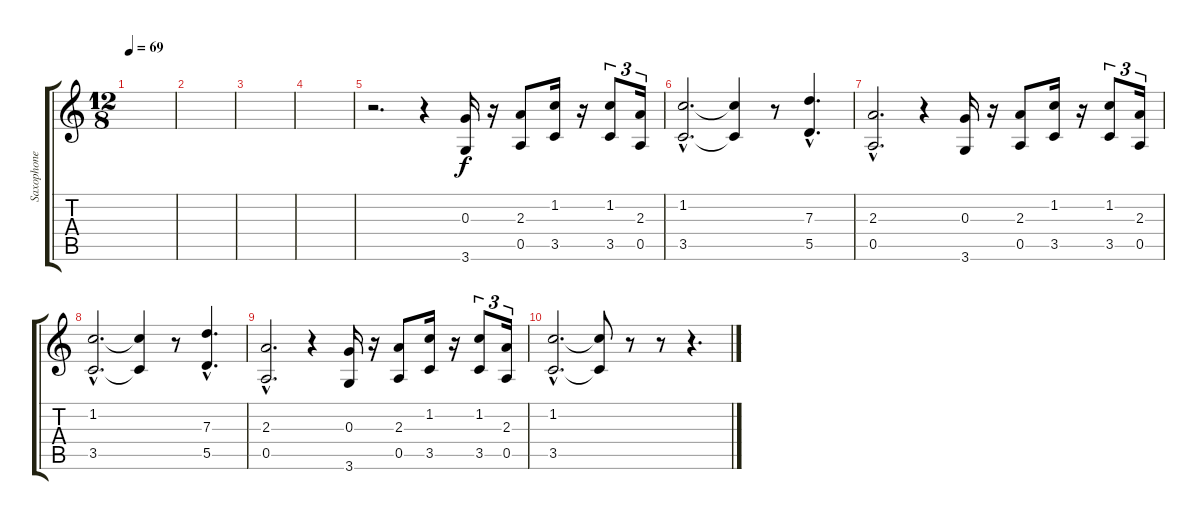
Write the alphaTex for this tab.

\track ("Saxophone" "Saxophone") {instrument altosax}
\staff {score tabs}
\tuning (E5 B4 G4 D4 A3 E3) {hide}
\ts (12 8)
\tempo 69
\clef g2
\ks c
|
|
|
|
r.2{d} r.4 (0.3 3.6).16 r.16 (2.3 0.5).8 (1.2 3.5).16 r.16 (1.2 3.5).8{tu (3 2)} (2.3 0.5).16{tu (3 2)} |
(1.2{hac} 3.5{hac}).2{d} (1.2{t} 3.5{t}).4 r.8 (7.3{hac} 5.5{hac}).4{d} |
(2.3{hac} 0.5{hac}).2{d} r.4 (0.3 3.6).16 r.16 (2.3 0.5).8 (1.2 3.5).16 r.16 (1.2 3.5).8{tu (3 2)} (2.3 0.5).16{tu (3 2)} |
(1.2{hac} 3.5{hac}).2{d} (1.2{t} 3.5{t}).4 r.8 (7.3{hac} 5.5{hac}).4{d} |
(2.3{hac} 0.5{hac}).2{d} r.4 (0.3 3.6).16 r.16 (2.3 0.5).8 (1.2 3.5).16 r.16 (1.2 3.5).8{tu (3 2)} (2.3 0.5).16{tu (3 2)} |
(1.2{hac} 3.5{hac}).2{d} (1.2{t} 3.5{t}).8 r.8 r.8 r.4{d}
